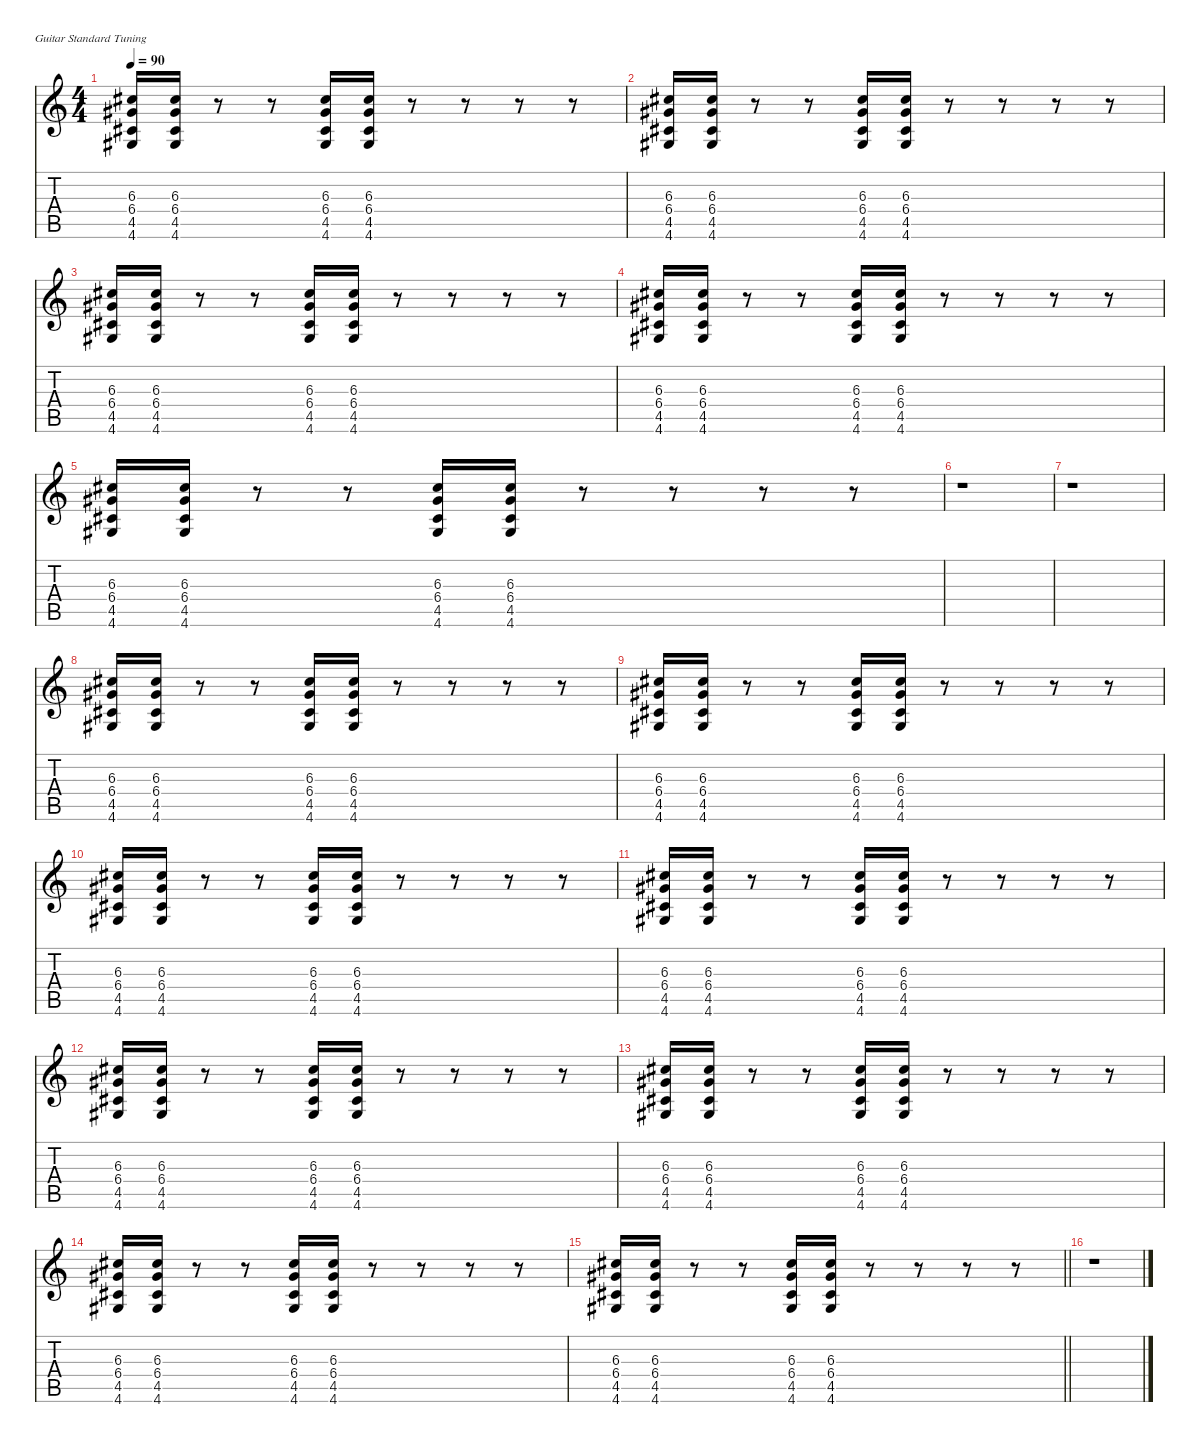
\defaultSystemsLayout 4
\hideDynamics
\bracketExtendMode nobrackets
\singleTrackTrackNamePolicy hidden
\multiTrackTrackNamePolicy hidden
\otherSystemsTrackNameOrientation horizontal
\track ("Gitarr 2" "dist.guit.") {instrument distortionguitar}
\staff {score tabs}
\tuning (E4 B3 G3 D3 A2 E2)
\ts (4 4)
\tempo 90
\clef g2
\ks c
(6.3{acc #} 6.4{acc #} 4.5{acc #} 4.6{acc #}).16{dy f beam Up} (6.3{acc #} 6.4{acc #} 4.5{acc #} 4.6{acc #}).16{beam Up} r.8{beam Up} r.8{beam Up} (6.3{acc #} 6.4{acc #} 4.5{acc #} 4.6{acc #}).16{beam Up} (6.3{acc #} 6.4{acc #} 4.5{acc #} 4.6{acc #}).16{beam Up} r.8{beam Up} r.8{beam Up} r.8{beam Up} r.8{beam Up} |
(6.3{acc #} 6.4{acc #} 4.5{acc #} 4.6{acc #}).16{beam Up} (6.3{acc #} 6.4{acc #} 4.5{acc #} 4.6{acc #}).16{beam Up} r.8{beam Up} r.8{beam Up} (6.3{acc #} 6.4{acc #} 4.5{acc #} 4.6{acc #}).16{beam Up} (6.3{acc #} 6.4{acc #} 4.5{acc #} 4.6{acc #}).16{beam Up} r.8{beam Up} r.8{beam Up} r.8{beam Up} r.8{beam Up} |
(6.3{acc #} 6.4{acc #} 4.5{acc #} 4.6{acc #}).16{beam Up} (6.3{acc #} 6.4{acc #} 4.5{acc #} 4.6{acc #}).16{beam Up} r.8{beam Up} r.8{beam Up} (6.3{acc #} 6.4{acc #} 4.5{acc #} 4.6{acc #}).16{beam Up} (6.3{acc #} 6.4{acc #} 4.5{acc #} 4.6{acc #}).16{beam Up} r.8{beam Up} r.8{beam Up} r.8{beam Up} r.8{beam Up} |
(6.3{acc #} 6.4{acc #} 4.5{acc #} 4.6{acc #}).16{beam Up} (6.3{acc #} 6.4{acc #} 4.5{acc #} 4.6{acc #}).16{beam Up} r.8{beam Up} r.8{beam Up} (6.3{acc #} 6.4{acc #} 4.5{acc #} 4.6{acc #}).16{beam Up} (6.3{acc #} 6.4{acc #} 4.5{acc #} 4.6{acc #}).16{beam Up} r.8{beam Up} r.8{beam Up} r.8{beam Up} r.8{beam Up} |
(6.3{acc #} 6.4{acc #} 4.5{acc #} 4.6{acc #}).16{beam Up} (6.3{acc #} 6.4{acc #} 4.5{acc #} 4.6{acc #}).16{beam Up} r.8{beam Up} r.8{beam Up} (6.3{acc #} 6.4{acc #} 4.5{acc #} 4.6{acc #}).16{beam Up} (6.3{acc #} 6.4{acc #} 4.5{acc #} 4.6{acc #}).16{beam Up} r.8{beam Up} r.8{beam Up} r.8{beam Up} r.8{beam Up} |
r.1{beam Down} |
r.1{beam Down} |
(6.3{acc #} 6.4{acc #} 4.5{acc #} 4.6{acc #}).16{beam Up} (6.3{acc #} 6.4{acc #} 4.5{acc #} 4.6{acc #}).16{beam Up} r.8{beam Up} r.8{beam Up} (6.3{acc #} 6.4{acc #} 4.5{acc #} 4.6{acc #}).16{beam Up} (6.3{acc #} 6.4{acc #} 4.5{acc #} 4.6{acc #}).16{beam Up} r.8{beam Up} r.8{beam Up} r.8{beam Up} r.8{beam Up} |
(6.3{acc #} 6.4{acc #} 4.5{acc #} 4.6{acc #}).16{beam Up} (6.3{acc #} 6.4{acc #} 4.5{acc #} 4.6{acc #}).16{beam Up} r.8{beam Up} r.8{beam Up} (6.3{acc #} 6.4{acc #} 4.5{acc #} 4.6{acc #}).16{beam Up} (6.3{acc #} 6.4{acc #} 4.5{acc #} 4.6{acc #}).16{beam Up} r.8{beam Up} r.8{beam Up} r.8{beam Up} r.8{beam Up} |
(6.3{acc #} 6.4{acc #} 4.5{acc #} 4.6{acc #}).16{beam Up} (6.3{acc #} 6.4{acc #} 4.5{acc #} 4.6{acc #}).16{beam Up} r.8{beam Up} r.8{beam Up} (6.3{acc #} 6.4{acc #} 4.5{acc #} 4.6{acc #}).16{beam Up} (6.3{acc #} 6.4{acc #} 4.5{acc #} 4.6{acc #}).16{beam Up} r.8{beam Up} r.8{beam Up} r.8{beam Up} r.8{beam Up} |
(6.3{acc #} 6.4{acc #} 4.5{acc #} 4.6{acc #}).16{beam Up} (6.3{acc #} 6.4{acc #} 4.5{acc #} 4.6{acc #}).16{beam Up} r.8{beam Up} r.8{beam Up} (6.3{acc #} 6.4{acc #} 4.5{acc #} 4.6{acc #}).16{beam Up} (6.3{acc #} 6.4{acc #} 4.5{acc #} 4.6{acc #}).16{beam Up} r.8{beam Up} r.8{beam Up} r.8{beam Up} r.8{beam Up} |
(6.3{acc #} 6.4{acc #} 4.5{acc #} 4.6{acc #}).16{beam Up} (6.3{acc #} 6.4{acc #} 4.5{acc #} 4.6{acc #}).16{beam Up} r.8{beam Up} r.8{beam Up} (6.3{acc #} 6.4{acc #} 4.5{acc #} 4.6{acc #}).16{beam Up} (6.3{acc #} 6.4{acc #} 4.5{acc #} 4.6{acc #}).16{beam Up} r.8{beam Up} r.8{beam Up} r.8{beam Up} r.8{beam Up} |
(6.3{acc #} 6.4{acc #} 4.5{acc #} 4.6{acc #}).16{beam Up} (6.3{acc #} 6.4{acc #} 4.5{acc #} 4.6{acc #}).16{beam Up} r.8{beam Up} r.8{beam Up} (6.3{acc #} 6.4{acc #} 4.5{acc #} 4.6{acc #}).16{beam Up} (6.3{acc #} 6.4{acc #} 4.5{acc #} 4.6{acc #}).16{beam Up} r.8{beam Up} r.8{beam Up} r.8{beam Up} r.8{beam Up} |
(6.3{acc #} 6.4{acc #} 4.5{acc #} 4.6{acc #}).16{beam Up} (6.3{acc #} 6.4{acc #} 4.5{acc #} 4.6{acc #}).16{beam Up} r.8{beam Up} r.8{beam Up} (6.3{acc #} 6.4{acc #} 4.5{acc #} 4.6{acc #}).16{beam Up} (6.3{acc #} 6.4{acc #} 4.5{acc #} 4.6{acc #}).16{beam Up} r.8{beam Up} r.8{beam Up} r.8{beam Up} r.8{beam Up} |
\barLineRight lightlight
(6.3{acc #} 6.4{acc #} 4.5{acc #} 4.6{acc #}).16{beam Up} (6.3{acc #} 6.4{acc #} 4.5{acc #} 4.6{acc #}).16{beam Up} r.8{beam Up} r.8{beam Up} (6.3{acc #} 6.4{acc #} 4.5{acc #} 4.6{acc #}).16{beam Up} (6.3{acc #} 6.4{acc #} 4.5{acc #} 4.6{acc #}).16{beam Up} r.8{beam Up} r.8{beam Up} r.8{beam Up} r.8{beam Up} |
r.1{beam Down}
